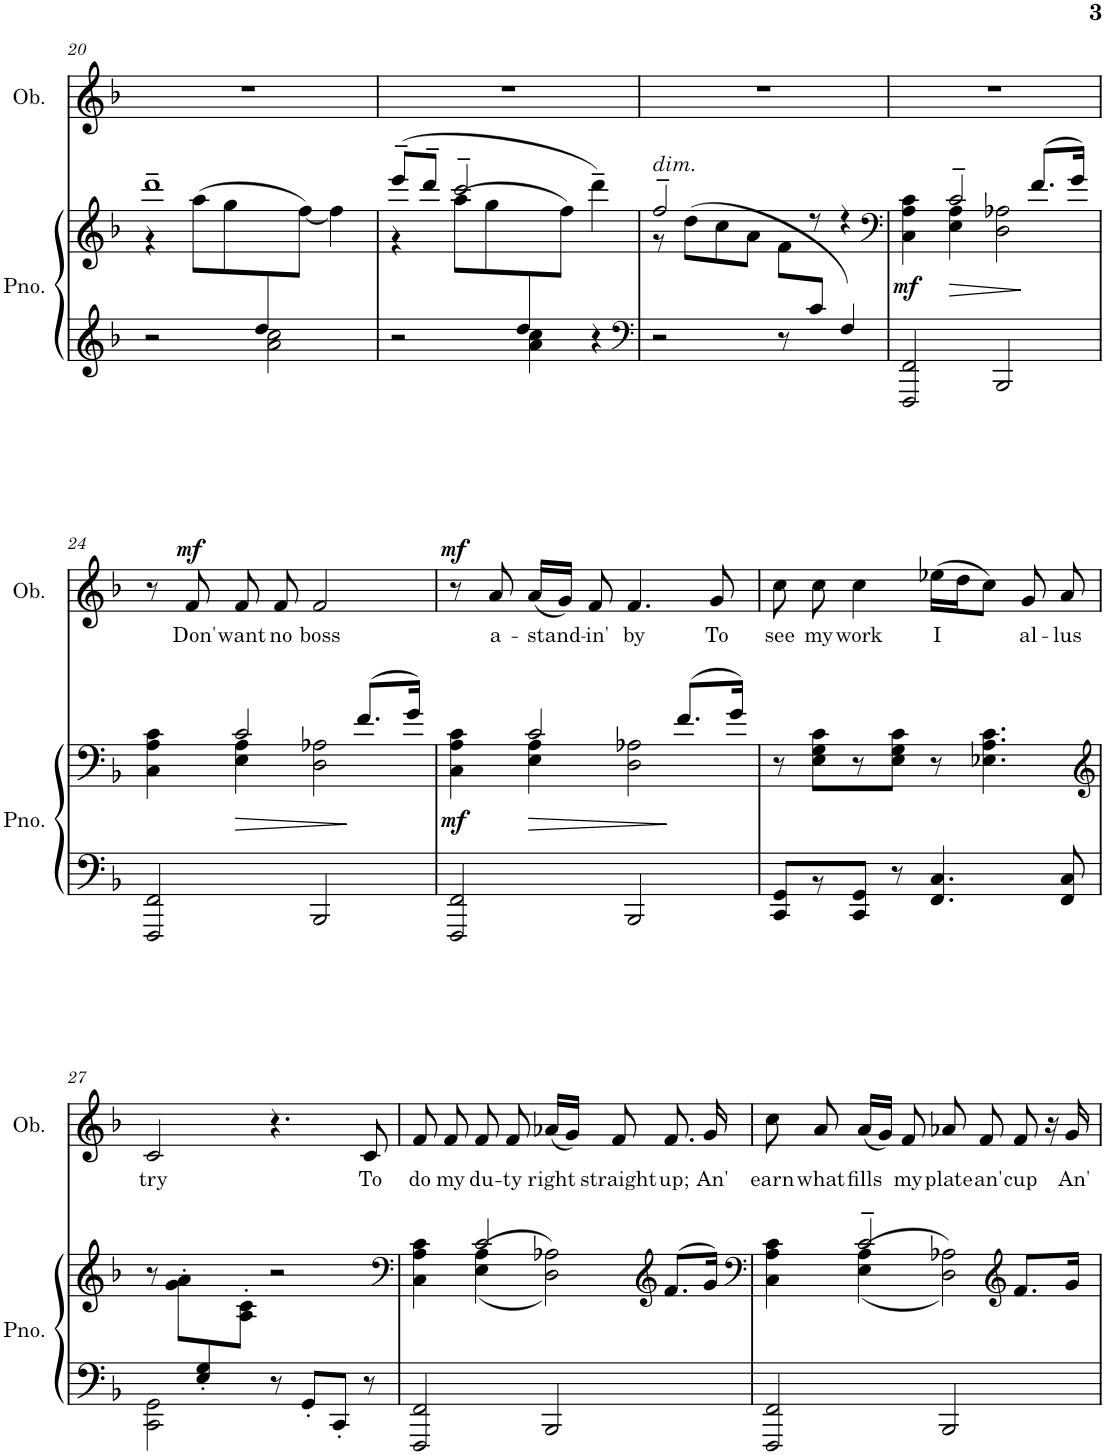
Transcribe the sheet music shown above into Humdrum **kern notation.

**kern	**kern	**dynam	**kern	**text	**dynam
*part2	*part2	*part2	*part1	*part1	*part1
*staff3	*staff2	*staff2/3	*staff1	*staff1	*staff1
*I"Piano	*	*	*I"Oboe	*	*
*I'Pno.	*	*	*I'Ob.	*	*
!!LO:PB:g=z
*clefG2	*clefG2	*	*clefG2	*	*
*k[b-]	*k[b-]	*	*k[b-]	*	*
*M4/4	*M4/4	*	*M4/4	*	*
=20	=20	=20	=20	=20	=20
*^	*^	*	*	*	*
2ryy	2r	1ddd~	4r	.	1r	.	.
.	.	.	(8aa\L	.	.	.	.
.	.	.	8gg\	.	.	.	.
8dd/	2a\ 2cc\	.	8ryy	.	.	.	.
4.ryy	.	.	[8ff\J)	.	.	.	.
.	.	.	4ff\]	.	.	.	.
=21	=21	=21	=21	=21	=21	=21	=21
2ryy	2r	(8eee~/L	4r	.	1r	.	.
.	.	8ddd~/J	.	.	.	.	.
.	.	2ccc~/	(8aa\L	.	.	.	.
.	.	.	8gg\	.	.	.	.
8dd/	4a\ 4cc\	.	8ryy	.	.	.	.
4.ryy	.	.	8ff\J)	.	.	.	.
.	4r	4ddd~\)	4ryy	.	.	.	.
=22	=22	=22	=22	=22	=22	=22	=22
*clefF4	*	*	*	*	*	*	*
!	!	!LO:TX:a:i:t=dim.	!	!	!	!	!
8ryy	2r	2ff~/	8r	.	1r	.	.
.	.	.	(>8dd\L	.	.	.	.
.	.	.	8cc\	.	.	.	.
.	.	.	8a\J	.	.	.	.
.	8r	8ryy	8f\L	.	.	.	.
8c/J	8ryy	8r	4.ryy	.	.	.	.
4F/)	4ryy	4r	.	.	.	.	.
*v	*v	*	*	*	*	*	*
=23	=23	=23	=23	=23	=23	=23
*	*clefF4	*	*	*	*	*
*^	*	*	*	*	*	*
!	!	!	!	!LO:DY:b	!	!	!
*v	*v	*	*	*	*	*	*
2FFF/ 2FF/	4C\ 4A\ 4c\	4ryy	mf	1r	.	.
!	!	!	!LO:HP:b	!	!	!
.	2c~/	4E\ 4A\	>	.	.	.
2BBB-/	.	2D\ 2A-X\	.	.	.	.
.	(8.f/L	.	]	.	.	.
.	16g/Jk)	.	.	.	.	.
!!LO:LB:g=z
=24	=24	=24	=24	=24	=24	=24
2FFF/ 2FF/	4C\ 4A\ 4c\	4ryy	.	8r	.	.
!	!	!	!	!	!LO:LY:b	!LO:DY:a
.	.	.	.	8f/	Don'	mf
!	!	!	!LO:HP:b	!	!LO:LY:b	!
.	2c/	4E\ 4A\	>	8f/	want	.
!	!	!	!	!	!LO:LY:b	!
.	.	.	.	8f/	no	.
!	!	!	!	!	!LO:LY:b	!
2BBB-/	.	2D\ 2A-X\	.	2f/	boss	.
.	(8.f/L	.	]	.	.	.
.	16g/Jk)	.	.	.	.	.
=25	=25	=25	=25	=25	=25	=25
!	!	!	!LO:DY:b	!	!	!LO:DY:a
2FFF/ 2FF/	4C\ 4A\ 4c\	4ryy	mf	8r	.	mf
!	!	!	!	!	!LO:LY:b	!
.	.	.	.	8a/	a-	.
!	!	!	!LO:HP:b	!	!LO:LY:b	!
.	2c/	4E\ 4A\	>	(16a/LL	-stand-	.
.	.	.	.	16g/JJ)	.	.
!	!	!	!	!	!LO:LY:b	!
.	.	.	.	8f/	-in'	.
!	!	!	!	!	!LO:LY:b	!
2BBB-/	.	2D\ 2A-X\	.	4.f/	by	.
.	(8.f/L	.	]	.	.	.
!	!	!	!	!	!LO:LY:b	!
.	.	.	.	8g/	To	.
.	16g/Jk)	.	.	.	.	.
*	*v	*v	*	*	*	*
=26	=26	=26	=26	=26	=26
!	!	!	!	!LO:LY:b	!
8CC/ 8GG/L	8r	.	8cc\	see	.
!	!	!	!	!LO:LY:b	!
8r	8E\ 8G\ 8c\L	.	8cc\	my	.
!	!	!	!	!LO:LY:b	!
8CC/ 8GG/J	8r	.	4cc\	work	.
8r	8E\ 8G\ 8c\J	.	.	.	.
!	!	!	!	!LO:LY:b	!
4.FF/ 4.C/	8r	.	(16ee-X\LL	I	.
.	.	.	16dd\J	.	.
.	4.E-X\ 4.A\ 4.c\	.	8cc\J)	.	.
!	!	!	!	!LO:LY:b	!
.	.	.	8g/	al-	.
!	!	!	!	!LO:LY:b	!
8FF/ 8C/	.	.	8a/	-lus	.
!!LO:LB:g=z
=27	=27	=27	=27	=27	=27
*	*clefG2	*	*	*	*
*^	*	*	*	*	*
!	!	!	!	!	!LO:LY:b	!
4ryy	2CC\ 2GG\	8r	.	2c/	try	.
.	.	8g\' 8a\'L	.	.	.	.
8E/' 8G/'	.	8ryy	.	.	.	.
2ryy	.	8A\' 8c\'J	.	.	.	.
.	8r	2r	.	4.r	.	.
.	8GG'/L	.	.	.	.	.
.	8CC'/J	.	.	.	.	.
!	!	!	!	!	!LO:LY:b	!
8ryy	8r	.	.	8c/	To	.
*v	*v	*	*	*	*	*
=28	=28	=28	=28	=28	=28
*	*clefF4	*	*	*	*
*^	*^	*	*	*	*
!	!	!	!	!	!	!LO:LY:b	!
*v	*v	*	*	*	*	*	*
2FFF/ 2FF/	4C\ 4A\ 4c\	4ryy	.	8f/	do	.
!	!	!	!	!	!LO:LY:b	!
.	.	.	.	8f/	my	.
!	!	!	!	!	!LO:LY:b	!
.	2c/	(>(4E\ 4A\	.	8f/	du-	.
!	!	!	!	!	!LO:LY:b	!
.	.	.	.	8f/	-ty	.
!	!	!	!	!	!LO:LY:b	!
2BBB-/	.	2D\ 2A-X\))	.	(16a-X/LL	right	.
.	.	.	.	16g/JJ)	.	.
!	!	!	!	!	!LO:LY:b	!
.	.	.	.	8f/	straight	.
*	*clefG2	*	*	*	*	*
!	!	!	!	!	!LO:LY:b	!
.	(8.f/L	.	.	8.f/	up;	.
!	!	!	!	!	!LO:LY:b	!
.	16g/Jk)	.	.	16g/	An'	.
=29	=29	=29	=29	=29	=29	=29
*	*clefF4	*	*	*	*	*
!	!	!	!	!	!LO:LY:b	!
2FFF/ 2FF/	4C\ 4A\ 4c\	4ryy	.	8cc\	earn	.
!	!	!	!	!	!LO:LY:b	!
.	.	.	.	8a/	what	.
!	!	!	!	!	!LO:LY:b	!
.	2c~/	(>(4E\ 4A\	.	(16a/LL	fills	.
.	.	.	.	16g/JJ)	.	.
!	!	!	!	!	!LO:LY:b	!
.	.	.	.	8f/	my	.
!	!	!	!	!	!LO:LY:b	!
2BBB-/	.	2D\ 2A-X\))	.	8a-X/	plate	.
!	!	!	!	!	!LO:LY:b	!
.	.	.	.	8f/	an'	.
*	*clefG2	*	*	*	*	*
!	!	!	!	!	!LO:LY:b	!
.	8.f/L	.	.	8f/	cup	.
.	.	.	.	16r	.	.
!	!	!	!	!	!LO:LY:b	!
.	16g/Jk	.	.	16g/	An'	.
*	*v	*v	*	*	*	*
=	=	=	=	=	=
*-	*-	*-	*-	*-	*-
